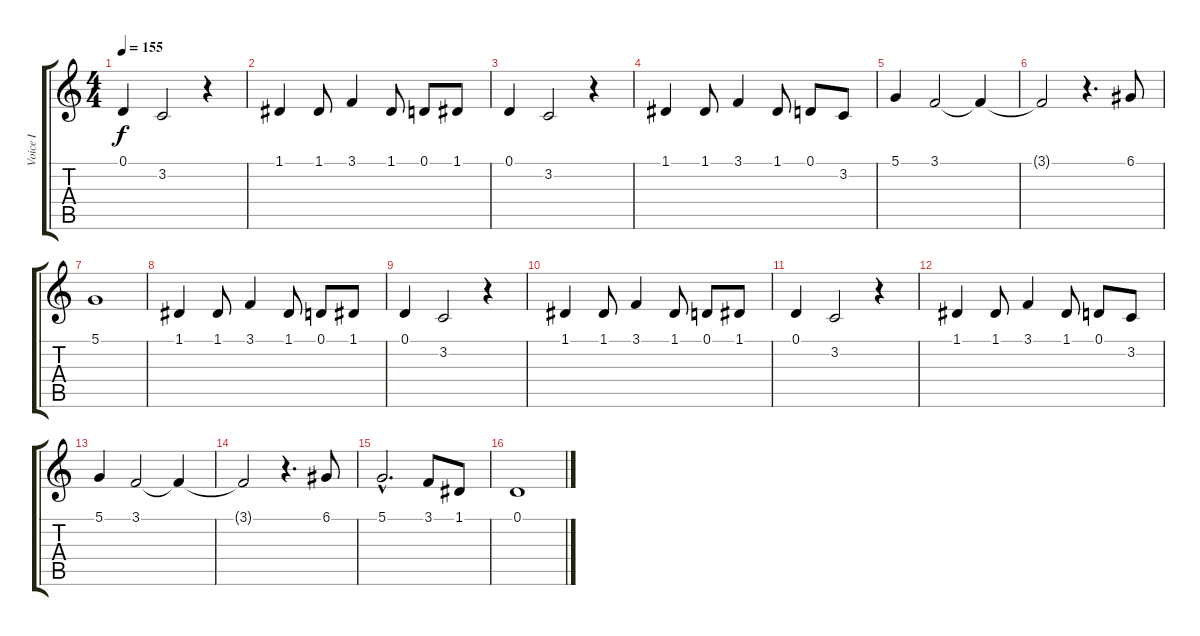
\track ("Voice I" "Voice I") {instrument englishhorn}
\staff {score tabs}
\tuning (D4 A3 F3 C3 G2 C2) {hide}
\ts (4 4)
\tempo 155
\clef g2
\ks c
0.1.4{dy f} 3.2.2 r.4 |
1.1.4 1.1.8 3.1.4 1.1.8 0.1.8 1.1.8 |
0.1.4 3.2.2 r.4 |
1.1.4 1.1.8 3.1.4 1.1.8 0.1.8 3.2.8 |
5.1.4 3.1.2 3.1{t}.4 |
3.1{t}.2 r.4{d} 6.1.8 |
5.1.1 |
1.1.4 1.1.8 3.1.4 1.1.8 0.1.8 1.1.8 |
0.1.4 3.2.2 r.4 |
1.1.4 1.1.8 3.1.4 1.1.8 0.1.8 1.1.8 |
0.1.4 3.2.2 r.4 |
1.1.4 1.1.8 3.1.4 1.1.8 0.1.8 3.2.8 |
5.1.4 3.1.2 3.1{t}.4 |
3.1{t}.2 r.4{d} 6.1.8 |
5.1{hac}.2{d} 3.1.8 1.1.8 |
0.1.1
